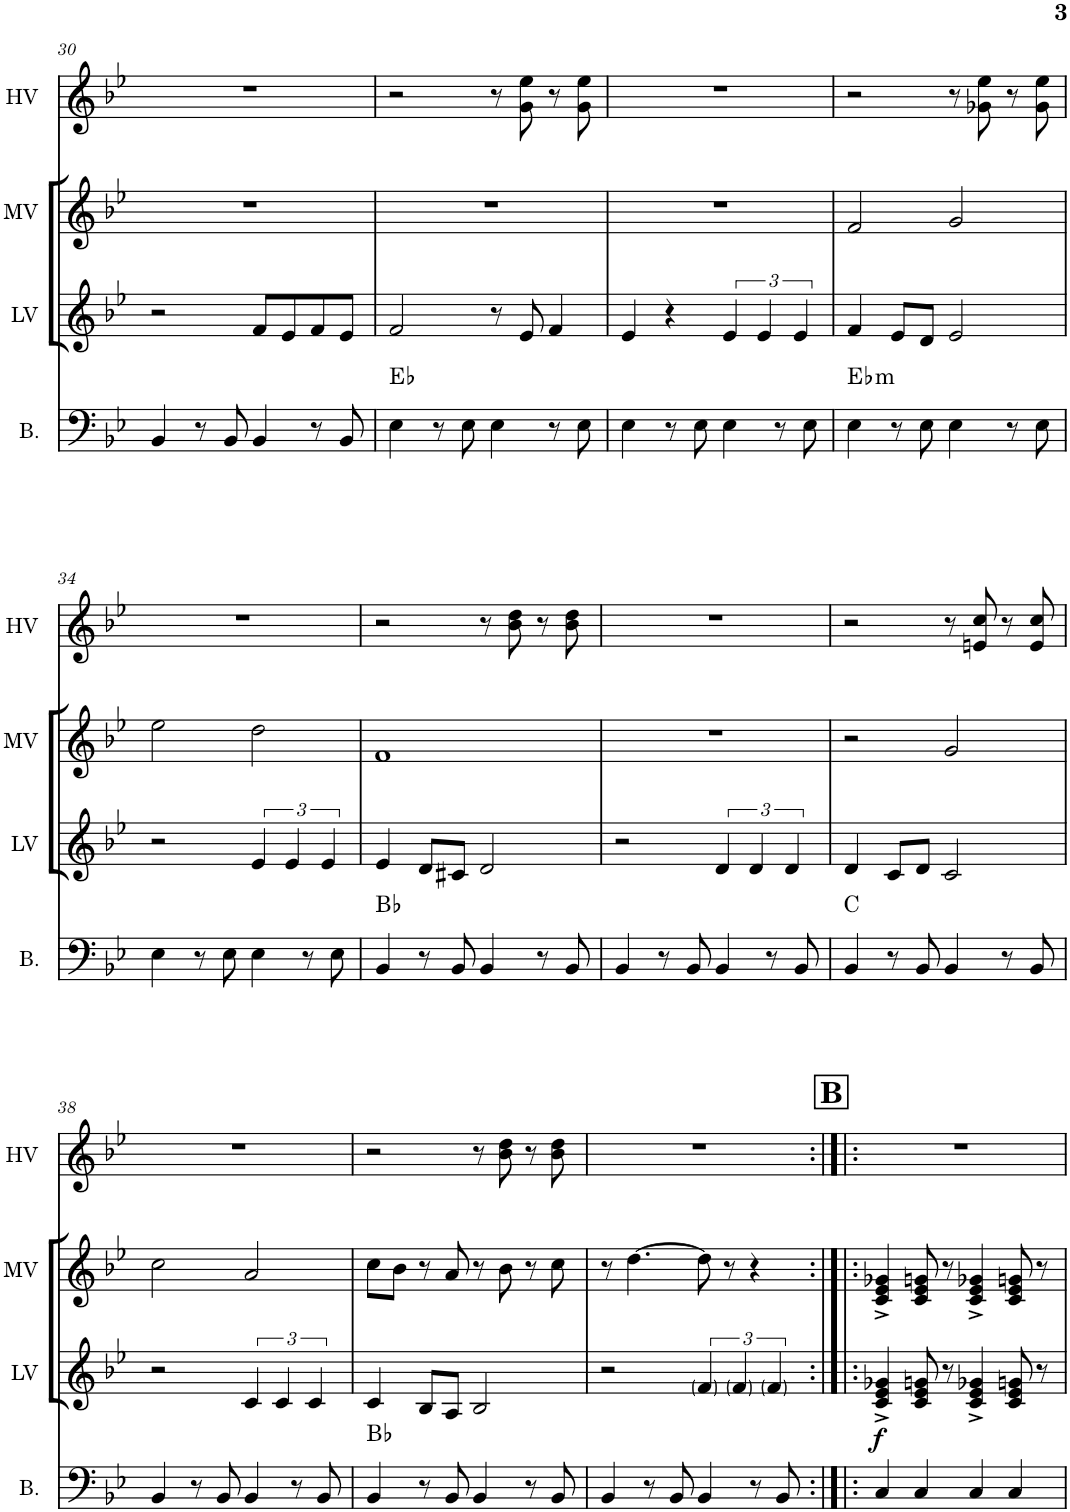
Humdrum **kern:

**kern	**harte	**kern	**dynam	**kern	**kern
*part4	*part4	*part3	*part3	*part2	*part1
*staff4	*	*staff3	*staff3	*staff2	*staff1
*I"Bass	*	*I"Low voice	*	*I"Middle Voice	*I"High Voice
*I'B.	*	*I'LV	*	*I'MV	*I'HV
!!LO:PB:g=z
*clefF4	*	*clefG2	*	*clefG2	*clefG2
*	*	*Trd5c9	*	*Trd1c2	*
*k[b-e-]	*	*k[b-e-]	*	*k[b-e-]	*k[b-e-]
*M4/4	*	*M4/4	*	*M4/4	*M4/4
=30	=30	=30	=30	=30	=30
4BB-/	.	2r	.	1r	1r
8r	.	.	.	.	.
8BB-/	.	.	.	.	.
4BB-/	.	8f/L	.	.	.
.	.	8e-/	.	.	.
8r	.	8f/	.	.	.
8BB-/	.	8e-/J	.	.	.
=31	=31	=31	=31	=31	=31
4E-\	Eb:maj	2f/	.	1r	2r
8r	.	.	.	.	.
8E-\	.	.	.	.	.
4E-\	.	8r	.	.	8r
.	.	8e-/	.	.	8g\ 8ee-\
8r	.	4f/	.	.	8r
8E-\	.	.	.	.	8g\ 8ee-\
=32	=32	=32	=32	=32	=32
4E-\	.	4e-/	.	1r	1r
8r	.	4r	.	.	.
8E-\	.	.	.	.	.
4E-\	.	6e-/	.	.	.
.	.	6e-/	.	.	.
8r	.	.	.	.	.
.	.	6e-/	.	.	.
8E-\	.	.	.	.	.
=33	=33	=33	=33	=33	=33
!	!LO:H:kt=m	!	!	!	!
4E-\	Eb:min	4f/	.	2f/	2r
8r	.	8e-/L	.	.	.
8E-\	.	8d/J	.	.	.
4E-\	.	2e-/	.	2g/	8r
.	.	.	.	.	8g-X\ 8ee-\
8r	.	.	.	.	8r
8E-\	.	.	.	.	8g-\ 8ee-\
!!LO:LB:g=z
=34	=34	=34	=34	=34	=34
4E-\	.	2r	.	2ee-\	1r
8r	.	.	.	.	.
8E-\	.	.	.	.	.
4E-\	.	6e-/	.	2dd\	.
.	.	6e-/	.	.	.
8r	.	.	.	.	.
.	.	6e-/	.	.	.
8E-\	.	.	.	.	.
=35	=35	=35	=35	=35	=35
4BB-/	Bb:maj	4e-/	.	1f	2r
8r	.	8d/L	.	.	.
8BB-/	.	8c#X/J	.	.	.
4BB-/	.	2d/	.	.	8r
.	.	.	.	.	8b-\ 8dd\
8r	.	.	.	.	8r
8BB-/	.	.	.	.	8b-\ 8dd\
=36	=36	=36	=36	=36	=36
4BB-/	.	2r	.	1r	1r
8r	.	.	.	.	.
8BB-/	.	.	.	.	.
4BB-/	.	6d/	.	.	.
.	.	6d/	.	.	.
8r	.	.	.	.	.
.	.	6d/	.	.	.
8BB-/	.	.	.	.	.
=37	=37	=37	=37	=37	=37
4BB-/	C:maj	4d/	.	2r	2r
8r	.	8c/L	.	.	.
8BB-/	.	8d/J	.	.	.
4BB-/	.	2c/	.	2g/	8r
.	.	.	.	.	8en/ 8cc/
8r	.	.	.	.	8r
8BB-/	.	.	.	.	8e/ 8cc/
!!LO:LB:g=z
=38	=38	=38	=38	=38	=38
4BB-/	.	2r	.	2cc\	1r
8r	.	.	.	.	.
8BB-/	.	.	.	.	.
4BB-/	.	6c/	.	2a/	.
.	.	6c/	.	.	.
8r	.	.	.	.	.
.	.	6c/	.	.	.
8BB-/	.	.	.	.	.
=39	=39	=39	=39	=39	=39
4BB-/	Bb:maj	4c/	.	8cc\L	2r
.	.	.	.	8b-\J	.
8r	.	8B-/L	.	8r	.
8BB-/	.	8A/J	.	8a/	.
4BB-/	.	2B-/	.	8r	8r
.	.	.	.	8b-\	8b-\ 8dd\
8r	.	.	.	8r	8r
8BB-/	.	.	.	8cc\	8b-\ 8dd\
=40	=40	=40	=40	=40	=40
4BB-/	.	2r	.	8r	1r
.	.	.	.	[4.dd\	.
8r	.	.	.	.	.
8BB-/	.	.	.	.	.
4BB-/	.	6f/	.	8dd\]	.
.	.	.	.	8r	.
.	.	6f/	.	.	.
8r	.	.	.	4r	.
.	.	6f/	.	.	.
8BB-/	.	.	.	.	.
!!LO:REH:place=s1:a:B:cj:fs=14:t=B
=41:|!|:	=41:|!|:	=41:|!|:	=41:|!|:	=41:|!|:	=41:|!|:
!	!	!	!LO:DY:b	!	!
4C/	.	4c/^ 4e-/^ 4g-X/^	f	4c/^ 4e-/^ 4g-X/^	1r
4C/	.	8c/ 8e-/ 8gn/	.	8c/ 8e-/ 8gn/	.
.	.	8r	.	8r	.
4C/	.	4c/^ 4e-/^ 4g-X/^	.	4c/^ 4e-/^ 4g-X/^	.
4C/	.	8c/ 8e-/ 8gn/	.	8c/ 8e-/ 8gn/	.
.	.	8r	.	8r	.
=	=	=	=	=	=
*-	*-	*-	*-	*-	*-
